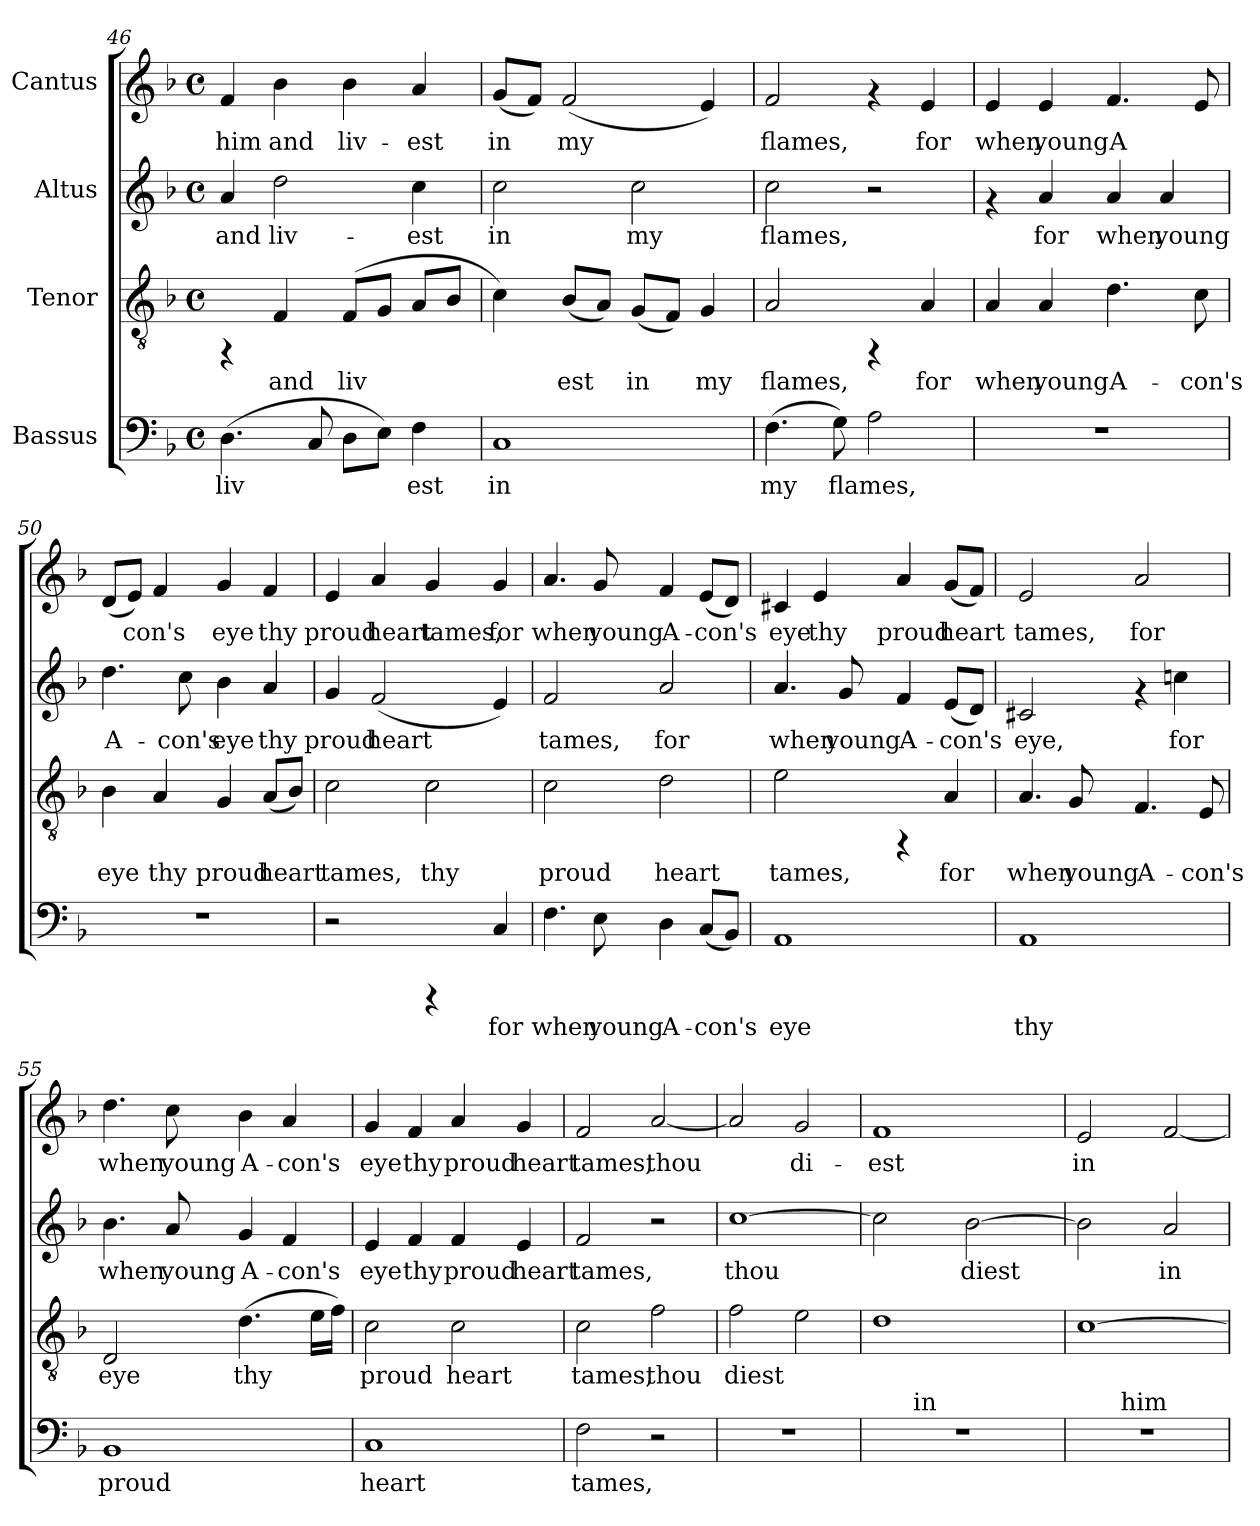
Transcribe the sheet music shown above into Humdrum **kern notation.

**kern	**text	**kern	**text	**kern	**text	**kern	**text
*part4	*part4	*part3	*part3	*part2	*part2	*part1	*part1
*staff4	*staff4	*staff3	*staff3	*staff2	*staff2	*staff1	*staff1
*I"Bassus	*	*I"Tenor	*	*I"Altus	*	*I"Cantus	*
*clefF4	*	*clefGv2	*	*clefG2	*	*clefG2	*
*k[b-]	*	*k[b-]	*	*k[b-]	*	*k[b-]	*
*F:	*	*F:	*	*F:	*	*F:	*
*M4/4	*	*M4/4	*	*M4/4	*	*M4/4	*
*met(c)	*	*met(c)	*	*met(c)	*	*met(c)	*
=46	=46	=46	=46	=46	=46	=46	=46
!	!LO:LY:b:cj	!	!	!	!LO:LY:b:cj	!	!LO:LY:b:cj
(>4.D\	liv-	4rFF	.	4a/	and	4f/	him
!	!	!	!LO:LY:b:cj	!	!LO:LY:b:cj	!	!LO:LY:b:cj
.	.	4F/	and	2dd\	liv-	4b-\	and
!	!LO:LY:b:cj	!	!	!	!	!	!
8C/	--	.	.	.	.	.	.
!	!LO:LY:b:cj	!	!LO:LY:b:cj	!	!	!	!LO:LY:b:cj
8D\L	--	(<8F/L	liv-	.	.	4b-\	liv-
!	!LO:LY:b:cj	!	!LO:LY:b:cj	!	!	!	!
8E\J)	--	8G/J	--	.	.	.	.
!	!LO:LY:b:cj	!	!LO:LY:b:cj	!	!LO:LY:b:cj	!	!LO:LY:b:cj
4F\	-est	8A/L	--	4cc\	-est	4a/	-est
!	!	!	!LO:LY:b:cj	!	!	!	!
.	.	8B-/J	--	.	.	.	.
=47	=47	=47	=47	=47	=47	=47	=47
!	!LO:LY:b:cj	!	!LO:LY:b:cj	!	!LO:LY:b:cj	!	!LO:LY:b:cj
1C	in	4c\)	--	2cc\	in	(<8g/L	in
!	!	!	!	!	!	!	!LO:LY:b:cj
.	.	.	.	.	.	8f/J)	.
!	!	!	!LO:LY:b:cj	!	!	!	!LO:LY:b:cj
.	.	(<8B-/L	-est	.	.	(<2f/	my
!	!	!	!LO:LY:b:cj	!	!	!	!
.	.	8A/J)	.	.	.	.	.
!	!	!	!LO:LY:b:cj	!	!LO:LY:b:cj	!	!
.	.	(<8G/L	in	2cc\	my	.	.
!	!	!	!LO:LY:b:cj	!	!	!	!
.	.	8F/J)	.	.	.	.	.
!	!	!	!LO:LY:b:cj	!	!	!	!LO:LY:b:cj
.	.	4G/	my	.	.	4e/)	.
=48	=48	=48	=48	=48	=48	=48	=48
!	!LO:LY:b:cj	!	!LO:LY:b:cj	!	!LO:LY:b:cj	!	!LO:LY:b:cj
(>4.F\	my	2A/	flames,	2cc\	flames,	2f/	flames,
!	!LO:LY:b:cj	!	!	!	!	!	!
8G\)	flames,	.	.	.	.	.	.
!	!LO:LY:b:cj	!	!	!	!	!	!
2A\	.	4rFF	.	2r	.	4rf	.
!	!	!	!LO:LY:b:cj	!	!	!	!LO:LY:b:cj
.	.	4A/	for	.	.	4e/	for
=49	=49	=49	=49	=49	=49	=49	=49
!	!	!	!LO:LY:b:cj	!	!	!	!LO:LY:b:cj
1r	.	4A/	when	4rf	.	4e/	when
!	!	!	!LO:LY:b:cj	!	!LO:LY:b:cj	!	!LO:LY:b:cj
.	.	4A/	young	4a/	for	4e/	young
!	!	!	!LO:LY:b:cj	!	!LO:LY:b:cj	!	!LO:LY:b:cj
.	.	4.d\	A-	4a/	when	4.f/	A-
!	!	!	!	!	!LO:LY:b:cj	!	!
.	.	.	.	4a/	young	.	.
!	!	!	!LO:LY:b:cj	!	!	!	!LO:LY:b:cj
.	.	8c\	-con's	.	.	8e/	--
!!LO:PB:g=z
=50	=50	=50	=50	=50	=50	=50	=50
!	!	!	!LO:LY:b:cj	!	!LO:LY:b:cj	!	!LO:LY:b:cj
1r	.	4B-\	eye	4.dd\	A-	(<8d/L	--
!	!	!	!	!	!	!	!LO:LY:b:cj
.	.	.	.	.	.	8e/J)	-con's
!	!	!	!LO:LY:b:cj	!	!	!	!LO:LY:b:cj
.	.	4A/	thy	.	.	4f/	.
!	!	!	!	!	!LO:LY:b:cj	!	!
.	.	.	.	8cc\	-con's	.	.
!	!	!	!LO:LY:b:cj	!	!LO:LY:b:cj	!	!LO:LY:b:cj
.	.	4G/	proud	4b-\	eye	4g/	eye
!	!	!	!LO:LY:b:cj	!	!LO:LY:b:cj	!	!LO:LY:b:cj
.	.	(<8A/L	heart	4a/	thy	4f/	thy
!	!	!	!LO:LY:b:cj	!	!	!	!
.	.	8B-/J)	.	.	.	.	.
=51	=51	=51	=51	=51	=51	=51	=51
!	!	!	!LO:LY:b:cj	!	!LO:LY:b:cj	!	!LO:LY:b:cj
2r	.	2c\	tames,	4g/	proud	4e/	proud
!	!	!	!	!	!LO:LY:b:cj	!	!LO:LY:b:cj
.	.	.	.	(<2f/	heart	4a/	heart
!	!	!	!LO:LY:b:cj	!	!	!	!LO:LY:b:cj
4rCCC	.	2c\	thy	.	.	4g/	tames,
!	!LO:LY:b:cj	!	!	!	!LO:LY:b:cj	!	!LO:LY:b:cj
4C/	for	.	.	4e/)	.	4g/	for
=52	=52	=52	=52	=52	=52	=52	=52
!	!LO:LY:b:cj	!	!LO:LY:b:cj	!	!LO:LY:b:cj	!	!LO:LY:b:cj
4.F\	when	2c\	proud	2f/	tames,	4.a/	when
!	!LO:LY:b:cj	!	!	!	!	!	!LO:LY:b:cj
8E\	young	.	.	.	.	8g/	young
!	!LO:LY:b:cj	!	!LO:LY:b:cj	!	!LO:LY:b:cj	!	!LO:LY:b:cj
4D\	A-	2d\	heart	2a/	for	4f/	A-
!	!LO:LY:b:cj	!	!	!	!	!	!LO:LY:b:cj
(<8C/L	-con's	.	.	.	.	(<8e/L	-con's
!	!LO:LY:b:cj	!	!	!	!	!	!LO:LY:b:cj
8BB-/J)	.	.	.	.	.	8d/J)	.
=53	=53	=53	=53	=53	=53	=53	=53
!	!LO:LY:b:cj	!	!LO:LY:b:cj	!	!LO:LY:b:cj	!	!LO:LY:b:cj
1AA	eye	2e\	tames,	4.a/	when	4c#X/	eye
!	!	!	!	!	!	!	!LO:LY:b:cj
.	.	.	.	.	.	4e/	thy
!	!	!	!	!	!LO:LY:b:cj	!	!
.	.	.	.	8g/	young	.	.
!	!	!	!	!	!LO:LY:b:cj	!	!LO:LY:b:cj
.	.	4rFF	.	4f/	A-	4a/	proud
!	!	!	!LO:LY:b:cj	!	!LO:LY:b:cj	!	!LO:LY:b:cj
.	.	4A/	for	(<8e/L	-con's	(<8g/L	heart
!	!	!	!	!	!LO:LY:b:cj	!	!LO:LY:b:cj
.	.	.	.	8d/J)	.	8f/J)	.
!!LO:LB:g=z
=54	=54	=54	=54	=54	=54	=54	=54
!	!LO:LY:b:cj	!	!LO:LY:b:cj	!	!LO:LY:b:cj	!	!LO:LY:b:cj
1AA	thy	4.A/	when	2c#X/	eye,	2e/	tames,
!	!	!	!LO:LY:b:cj	!	!	!	!
.	.	8G/	young	.	.	.	.
!	!	!	!LO:LY:b:cj	!	!	!	!LO:LY:b:cj
.	.	4.F/	A-	4rf	.	2a/	for
!	!	!	!	!	!LO:LY:b:cj	!	!
.	.	.	.	4ccn\	for	.	.
!	!	!	!LO:LY:b:cj	!	!	!	!
.	.	8E/	-con's	.	.	.	.
=55	=55	=55	=55	=55	=55	=55	=55
!	!LO:LY:b:cj	!	!LO:LY:b:cj	!	!LO:LY:b:cj	!	!LO:LY:b:cj
1BB-	proud	2D/	eye	4.b-\	when	4.dd\	when
!	!	!	!	!	!LO:LY:b:cj	!	!LO:LY:b:cj
.	.	.	.	8a/	young	8cc\	young
!	!	!	!LO:LY:b:cj	!	!LO:LY:b:cj	!	!LO:LY:b:cj
.	.	(>4.d\	thy	4g/	A-	4b-\	A-
!	!	!	!	!	!LO:LY:b:cj	!	!LO:LY:b:cj
.	.	.	.	4f/	-con's	4a/	-con's
!	!	!	!LO:LY:b:cj	!	!	!	!
.	.	16e\L	.	.	.	.	.
!	!	!	!LO:LY:b:cj	!	!	!	!
.	.	16f\J)	.	.	.	.	.
=56	=56	=56	=56	=56	=56	=56	=56
!	!LO:LY:b:cj	!	!LO:LY:b:cj	!	!LO:LY:b:cj	!	!LO:LY:b:cj
1C	heart	2c\	proud	4e/	eye	4g/	eye
!	!	!	!	!	!LO:LY:b:cj	!	!LO:LY:b:cj
.	.	.	.	4f/	thy	4f/	thy
!	!	!	!LO:LY:b:cj	!	!LO:LY:b:cj	!	!LO:LY:b:cj
.	.	2c\	heart	4f/	proud	4a/	proud
!	!	!	!	!	!LO:LY:b:cj	!	!LO:LY:b:cj
.	.	.	.	4e/	heart	4g/	heart
=57	=57	=57	=57	=57	=57	=57	=57
!	!LO:LY:b:cj	!	!LO:LY:b:cj	!	!LO:LY:b:cj	!	!LO:LY:b:cj
2F\	tames,	2c\	tames,	2f/	tames,	2f/	tames,
!	!	!	!LO:LY:b:cj	!	!	!	!LO:LY:b:cj
2r	.	2f\	thou	2r	.	[<2a/	thou
=58	=58	=58	=58	=58	=58	=58	=58
!	!	!	!LO:LY:b:cj	!	!LO:LY:b:cj	!	!LO:LY:b:cj
1r	.	2f\	diest	[>1cc	thou	2a/]	.
!	!	!	!LO:LY:b:cj	!	!	!	!LO:LY:b:cj
.	.	2e\	.	.	.	2g/	di-
!!LO:PB:g=z
=59	=59	=59	=59	=59	=59	=59	=59
!	!	!	!LO:LY:b:cj	!	!LO:LY:b:cj	!	!LO:LY:b:cj
*^	*	*	*	*	*	*	*
1r	8ryy	.	1d	.	2cc\]	.	1f	-est
.	32ryy	.	.	.	.	.	.	.
!	!LO:TX:a:t=in	!	!	!	!	!	!	!
.	2ryy	.	.	.	.	.	.	.
!	!	!	!	!	!	!LO:LY:b:cj	!	!
.	.	.	.	.	[>2b-\	diest	.	.
.	4ryy	.	.	.	.	.	.	.
.	16.ryy	.	.	.	.	.	.	.
=60	=60	=60	=60	=60	=60	=60	=60	=60
!	!	!	!	!LO:LY:b:cj	!	!LO:LY:b:cj	!	!LO:LY:b:cj
1r	4ryy	.	[>1c	.	2b-\]	.	2e/	in
!	!LO:TX:a:t=him	!	!	!	!	!	!	!
.	2.ryy	.	.	.	.	.	.	.
!	!	!	!	!	!	!LO:LY:b:cj	!	!LO:LY:b:cj
.	.	.	.	.	2a/	in	[<2f/	.
*v	*v	*	*	*	*	*	*	*
=	=	=	=	=	=	=	=
*-	*-	*-	*-	*-	*-	*-	*-
